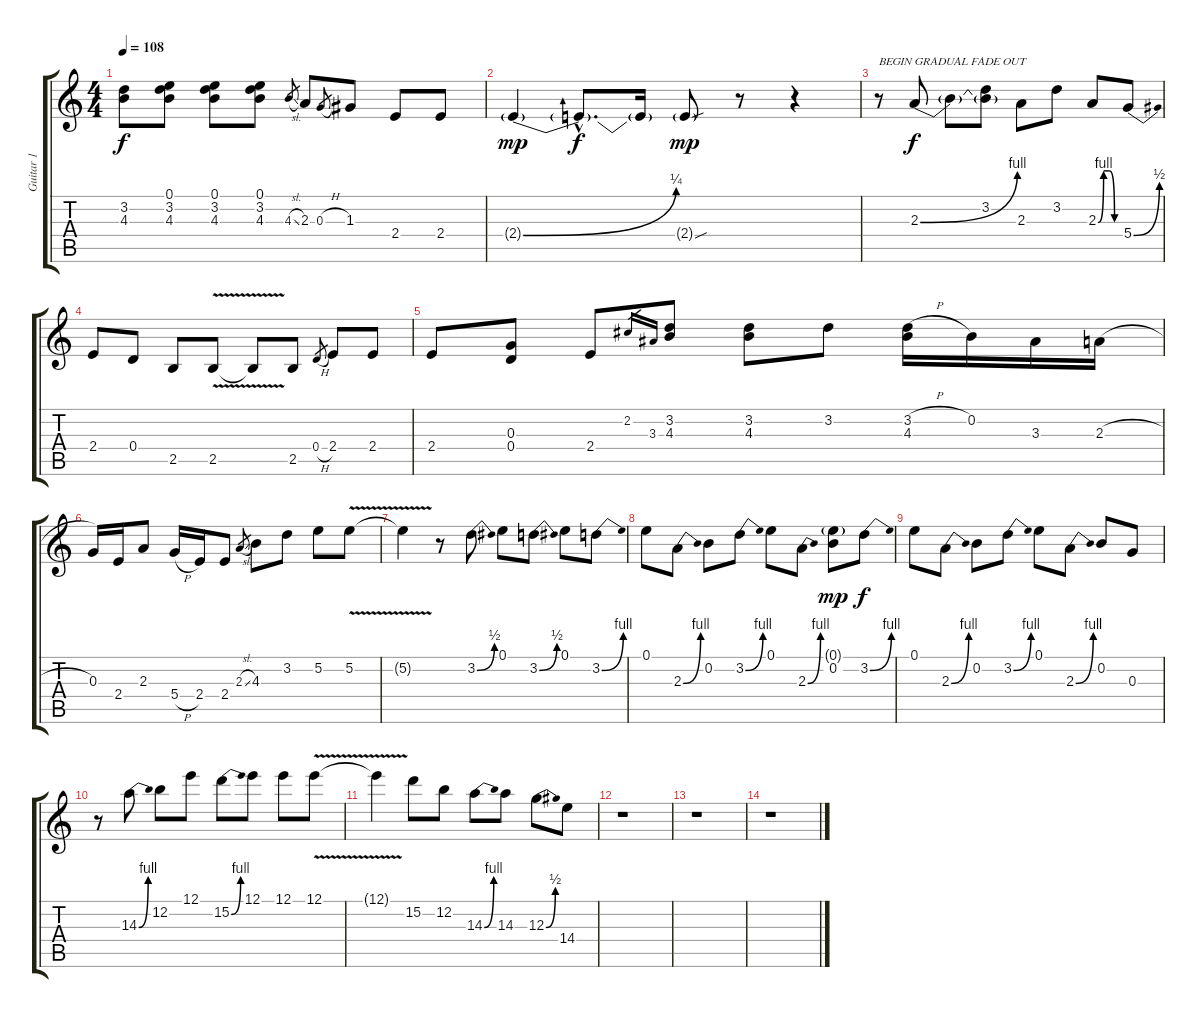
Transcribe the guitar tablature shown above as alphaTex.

\track ("Guitar 1" "Guitar 1") {instrument electricguitarclean}
\staff {score tabs}
\tuning (E4 B3 G3 D3 A2 E2) {hide}
\ts (4 4)
\tempo 108
\clef g2
\ks c
(3.2 4.3).8{dy f} (0.1 3.2 4.3).8 (0.1 3.2 4.3).8 (0.1 3.2 4.3).8 4.3{sl}.8{gr} 2.3.8 0.3{h}.8{gr} 1.3.8 2.4.8 2.4.8 |
2.4{be (bend 0 0 60 1) g}.4{dy mp} 2.4{hac t}.8{d dy f} 2.4{t}.16 2.4{sou g}.8{dy mp} r.8 r.4 |
r.8{txt "BEGIN GRADUAL FADE OUT"} 2.3{be (bend 0 0 60 4)}.8{dy f} 2.3{t}.8 (3.2 2.3{t}).8 2.3.8 3.2.8 2.3{be (custom 0 0 15 4 30 4 45 0 60 0)}.8 5.4{be (bend 0 0 60 2)}.8 |
2.4.8 0.4.8 2.5.8 2.5{v}.8 2.5{t}.8 2.5.8 0.4{h}.8{gr} 2.4.8 2.4.8 |
2.4.8 (0.3 0.4).8 2.4.8 2.2.16{gr} 3.3.16{gr} (3.2 4.3).8 (3.2 4.3).8 3.2.8 (3.2{h} 4.3).16 0.2.16 3.3.16 2.3{h}.16 |
0.3.16 2.4.16 2.3.8 5.4{h}.16 2.4.16 2.4.8 2.3{sl}.8{gr} 4.3.8 3.2.8 5.2.8 5.2{v}.8 |
5.2{t}.4 r.8 3.2{be (bend 0 0 60 2)}.8 0.1.8 3.2{be (bend 0 0 60 2)}.8 0.1.8 3.2{be (bend 0 0 60 4)}.8 |
0.1.8 2.3{be (bend 0 0 60 4)}.8 0.2.8 3.2{be (bend 0 0 60 4)}.8 0.1.8 2.3{be (bend 0 0 60 4)}.8 (0.1{g} 0.2).8{dy mp} 3.2{be (bend 0 0 60 4)}.8{dy f} |
0.1.8 2.3{be (bend 0 0 60 4)}.8 0.2.8 3.2{be (bend 0 0 60 4)}.8 0.1.8 2.3{be (bend 0 0 60 4)}.8 0.2.8 0.3.8 |
r.8 14.3{be (bend 0 0 60 4)}.8 12.2.8 12.1.8 15.2{be (bend 0 0 60 4)}.8 12.1.8 12.1.8 12.1{v}.8 |
12.1{t}.4 15.2.8 12.2.8 14.3{be (bend 0 0 60 4)}.8 14.3.8 12.3{be (bend 0 0 60 2)}.8 14.4.8 |
r.1 |
r.1 |
r.1
